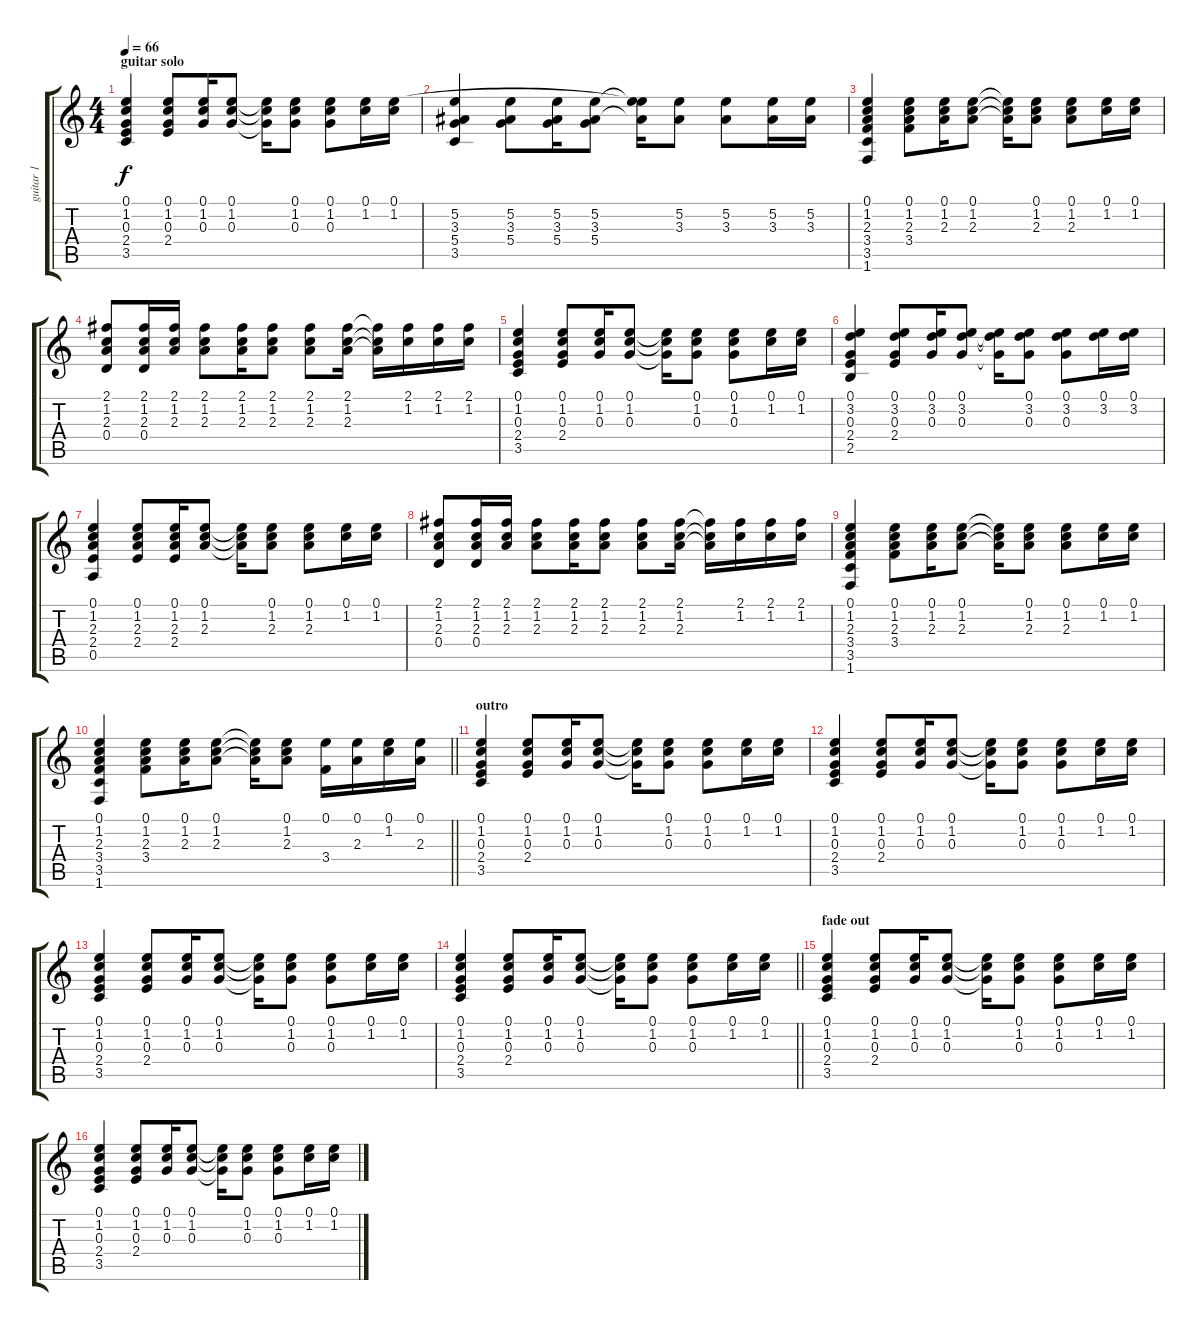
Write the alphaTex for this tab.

\track ("guitar 1" "guitar 1") {instrument acousticguitarsteel}
\staff {score tabs}
\tuning (E4 B3 G3 D3 A2 E2) {hide}
\ts (4 4)
\section ("" "guitar solo")
\tempo 66
\clef g2
\ks c
(0.1 1.2 0.3 2.4 3.5).4{dy f} (0.1 1.2 0.3 2.4).8 (0.1 1.2 0.3).16 (0.1 1.2 0.3).8 (0.1{t} 1.2{t} 0.3{t}).16 (0.1 1.2 0.3).8 (0.1 1.2 0.3).8 (0.1 1.2).16 (0.1 1.2).16 |
(5.2 3.3 5.4 3.5).4 (5.2 3.3 5.4).8 (5.2 3.3 5.4).16 (5.2 3.3 5.4).8 (0.1{t} 5.2{t} 3.3{t}).16 (5.2 3.3).8 (5.2 3.3).8 (5.2 3.3).16 (5.2 3.3).16 |
(0.1 1.2 2.3 3.4 3.5 1.6).4 (0.1 1.2 2.3 3.4).8 (0.1 1.2 2.3).16 (0.1 1.2 2.3).8 (0.1{t} 1.2{t} 2.3{t}).16 (0.1 1.2 2.3).8 (0.1 1.2 2.3).8 (0.1 1.2).16 (0.1 1.2).16 |
(2.1 1.2 2.3 0.4).8 (2.1 1.2 2.3 0.4).16 (2.1 1.2 2.3).16 (2.1 1.2 2.3).8 (2.1 1.2 2.3).16 (2.1 1.2 2.3).8 (2.1 1.2 2.3).8 (2.1 1.2 2.3).16 (2.1{t} 1.2{t} 2.3{t}).16 (2.1 1.2).16 (2.1 1.2).16 (2.1 1.2).16 |
(0.1 1.2 0.3 2.4 3.5).4 (0.1 1.2 0.3 2.4).8 (0.1 1.2 0.3).16 (0.1 1.2 0.3).8 (0.1{t} 1.2{t} 0.3{t}).16 (0.1 1.2 0.3).8 (0.1 1.2 0.3).8 (0.1 1.2).16 (0.1 1.2).16 |
(0.1 3.2 0.3 2.4 2.5).4 (0.1 3.2 0.3 2.4).8 (0.1 3.2 0.3).16 (0.1 3.2 0.3).8 (0.1{t} 3.2{t} 0.3{t}).16 (0.1 3.2 0.3).8 (0.1 3.2 0.3).8 (0.1 3.2).16 (0.1 3.2).16 |
(0.1 1.2 2.3 2.4 0.5).4 (0.1 1.2 2.3 2.4).8 (0.1 1.2 2.3 2.4).16 (0.1 1.2 2.3).8 (0.1{t} 1.2{t} 2.3{t}).16 (0.1 1.2 2.3).8 (0.1 1.2 2.3).8 (0.1 1.2).16 (0.1 1.2).16 |
(2.1 1.2 2.3 0.4).8 (2.1 1.2 2.3 0.4).16 (2.1 1.2 2.3).16 (2.1 1.2 2.3).8 (2.1 1.2 2.3).16 (2.1 1.2 2.3).8 (2.1 1.2 2.3).8 (2.1 1.2 2.3).16 (2.1{t} 1.2{t} 2.3{t}).16 (2.1 1.2).16 (2.1 1.2).16 (2.1 1.2).16 |
(0.1 1.2 2.3 3.4 3.5 1.6).4 (0.1 1.2 2.3 3.4).8 (0.1 1.2 2.3).16 (0.1 1.2 2.3).8 (0.1{t} 1.2{t} 2.3{t}).16 (0.1 1.2 2.3).8 (0.1 1.2 2.3).8 (0.1 1.2).16 (0.1 1.2).16 |
\barLineRight lightlight
(0.1 1.2 2.3 3.4 3.5 1.6).4 (0.1 1.2 2.3 3.4).8 (0.1 1.2 2.3).16 (0.1 1.2 2.3).8 (0.1{t} 1.2{t} 2.3{t}).16 (0.1 1.2 2.3).8 (0.1 3.4).16 (0.1 2.3).16 (0.1 1.2).16 (0.1 2.3).16 |
\section ("" "outro")
(0.1 1.2 0.3 2.4 3.5).4 (0.1 1.2 0.3 2.4).8 (0.1 1.2 0.3).16 (0.1 1.2 0.3).8 (0.1{t} 1.2{t} 0.3{t}).16 (0.1 1.2 0.3).8 (0.1 1.2 0.3).8 (0.1 1.2).16 (0.1 1.2).16 |
(0.1 1.2 0.3 2.4 3.5).4 (0.1 1.2 0.3 2.4).8 (0.1 1.2 0.3).16 (0.1 1.2 0.3).8 (0.1{t} 1.2{t} 0.3{t}).16 (0.1 1.2 0.3).8 (0.1 1.2 0.3).8 (0.1 1.2).16 (0.1 1.2).16 |
(0.1 1.2 0.3 2.4 3.5).4 (0.1 1.2 0.3 2.4).8 (0.1 1.2 0.3).16 (0.1 1.2 0.3).8 (0.1{t} 1.2{t} 0.3{t}).16 (0.1 1.2 0.3).8 (0.1 1.2 0.3).8 (0.1 1.2).16 (0.1 1.2).16 |
\barLineRight lightlight
(0.1 1.2 0.3 2.4 3.5).4 (0.1 1.2 0.3 2.4).8 (0.1 1.2 0.3).16 (0.1 1.2 0.3).8 (0.1{t} 1.2{t} 0.3{t}).16 (0.1 1.2 0.3).8 (0.1 1.2 0.3).8 (0.1 1.2).16 (0.1 1.2).16 |
\section ("" "fade out")
(0.1 1.2 0.3 2.4 3.5).4{volume 0} (0.1 1.2 0.3 2.4).8 (0.1 1.2 0.3).16 (0.1 1.2 0.3).8 (0.1{t} 1.2{t} 0.3{t}).16 (0.1 1.2 0.3).8 (0.1 1.2 0.3).8 (0.1 1.2).16 (0.1 1.2).16 |
(0.1 1.2 0.3 2.4 3.5).4 (0.1 1.2 0.3 2.4).8 (0.1 1.2 0.3).16 (0.1 1.2 0.3).8 (0.1{t} 1.2{t} 0.3{t}).16 (0.1 1.2 0.3).8 (0.1 1.2 0.3).8 (0.1 1.2).16 (0.1 1.2).16
